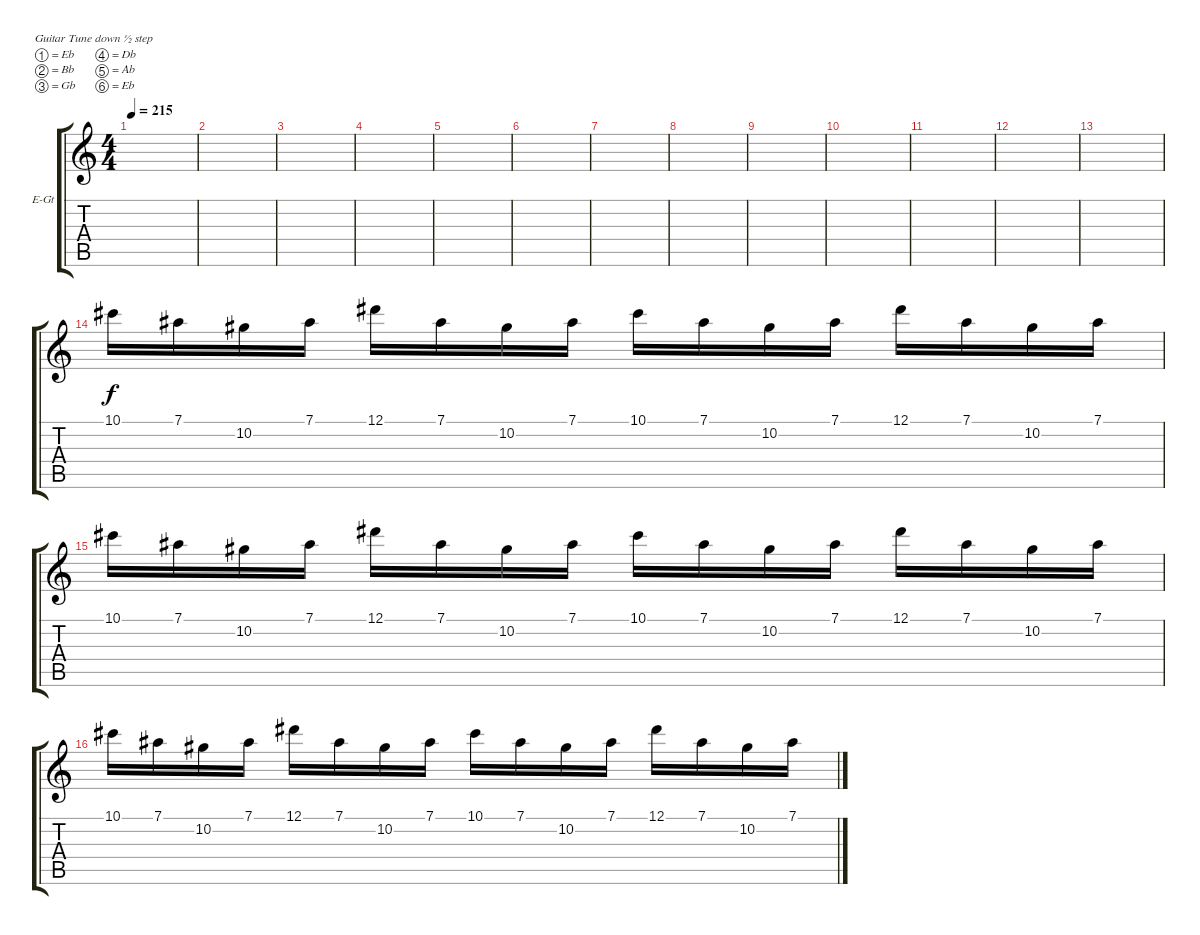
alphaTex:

\bracketExtendMode groupsimilarinstruments
\firstSystemTrackNameOrientation horizontal
\otherSystemsTrackNameOrientation horizontal
\track ("solo" "E-Gt") {instrument distortionguitar}
\staff {score tabs}
\tuning (Eb4 Bb3 Gb3 Db3 Ab2 Eb2)
\ts (4 4)
\tempo 215
\clef g2
\ks c
|
|
|
|
|
|
|
|
|
|
|
|
|
10.1.16 7.1.16 10.2.16 7.1.16 12.1.16 7.1.16 10.2.16 7.1.16 10.1.16 7.1.16 10.2.16 7.1.16 12.1.16 7.1.16 10.2.16 7.1.16 |
10.1.16 7.1.16 10.2.16 7.1.16 12.1.16 7.1.16 10.2.16 7.1.16 10.1.16 7.1.16 10.2.16 7.1.16 12.1.16 7.1.16 10.2.16 7.1.16 |
10.1.16 7.1.16 10.2.16 7.1.16 12.1.16 7.1.16 10.2.16 7.1.16 10.1.16 7.1.16 10.2.16 7.1.16 12.1.16 7.1.16 10.2.16 7.1.16
